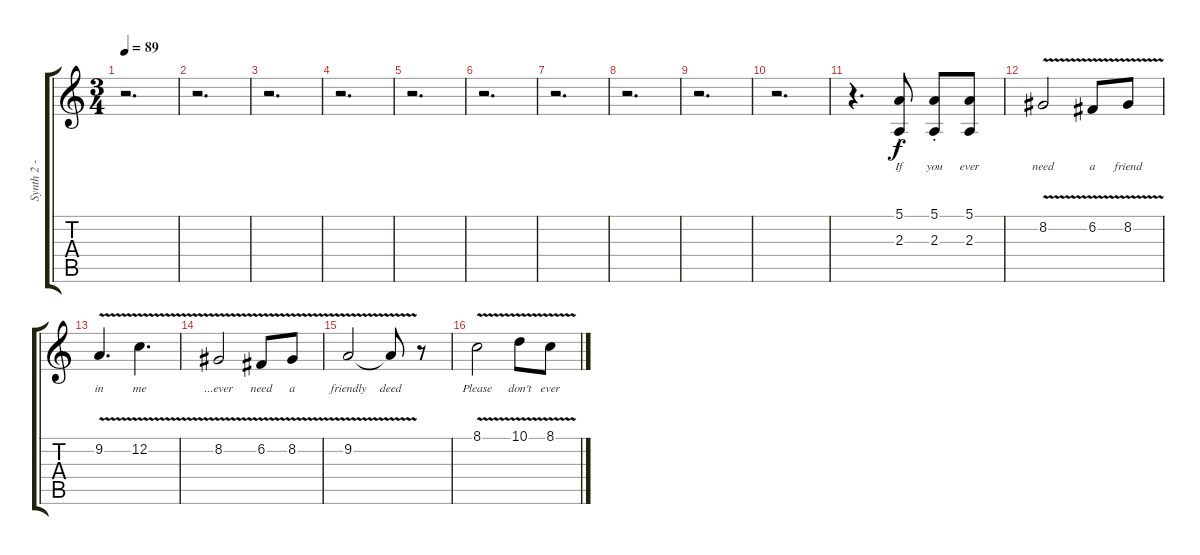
\track ("Synth 2 - Voice" "Synth 2 - ") {instrument choiraahs}
\staff {score tabs}
\tuning (E4 C4 G3 C3 G2 C2) {hide}
\ts (3 4)
\tempo 89
\clef g2
\ks c
r.2{d dy f} |
r.2{d} |
r.2{d} |
r.2{d} |
r.2{d} |
r.2{d} |
r.2{d} |
r.2{d} |
r.2{d} |
r.2{d} |
r.4{d} (5.1{st} 2.3{st}).8{lyrics (0 "If") lyrics (1 "") lyrics (2 "") lyrics (3 "") lyrics (4 "")} (5.1{st} 2.3{st}).8{lyrics (0 "you") lyrics (1 "") lyrics (2 "") lyrics (3 "") lyrics (4 "")} (5.1 2.3).8{lyrics (0 "ever") lyrics (1 "") lyrics (2 "") lyrics (3 "") lyrics (4 "")} |
8.2{v}.2{lyrics (0 "need") lyrics (1 "") lyrics (2 "") lyrics (3 "") lyrics (4 "")} 6.2{v}.8{lyrics (0 "a") lyrics (1 "") lyrics (2 "") lyrics (3 "") lyrics (4 "")} 8.2{v}.8{lyrics (0 "friend") lyrics (1 "") lyrics (2 "") lyrics (3 "") lyrics (4 "")} |
9.2{v}.4{d lyrics (0 "in") lyrics (1 "") lyrics (2 "") lyrics (3 "") lyrics (4 "")} 12.2{v}.4{d lyrics (0 "me") lyrics (1 "") lyrics (2 "") lyrics (3 "") lyrics (4 "")} |
8.2{v}.2{lyrics (0 "...ever") lyrics (1 "") lyrics (2 "") lyrics (3 "") lyrics (4 "")} 6.2{v}.8{lyrics (0 "need") lyrics (1 "") lyrics (2 "") lyrics (3 "") lyrics (4 "")} 8.2{v}.8{lyrics (0 "a") lyrics (1 "") lyrics (2 "") lyrics (3 "") lyrics (4 "")} |
9.2{v}.2{lyrics (0 "friendly") lyrics (1 "") lyrics (2 "") lyrics (3 "") lyrics (4 "")} 9.2{t}.8{lyrics (0 "deed") lyrics (1 "") lyrics (2 "") lyrics (3 "") lyrics (4 "")} r.8 |
8.1{v}.2{lyrics (0 "Please") lyrics (1 "") lyrics (2 "") lyrics (3 "") lyrics (4 "")} 10.1{v}.8{lyrics (0 "don't") lyrics (1 "") lyrics (2 "") lyrics (3 "") lyrics (4 "")} 8.1{v}.8{lyrics (0 "ever") lyrics (1 "") lyrics (2 "") lyrics (3 "") lyrics (4 "")}
